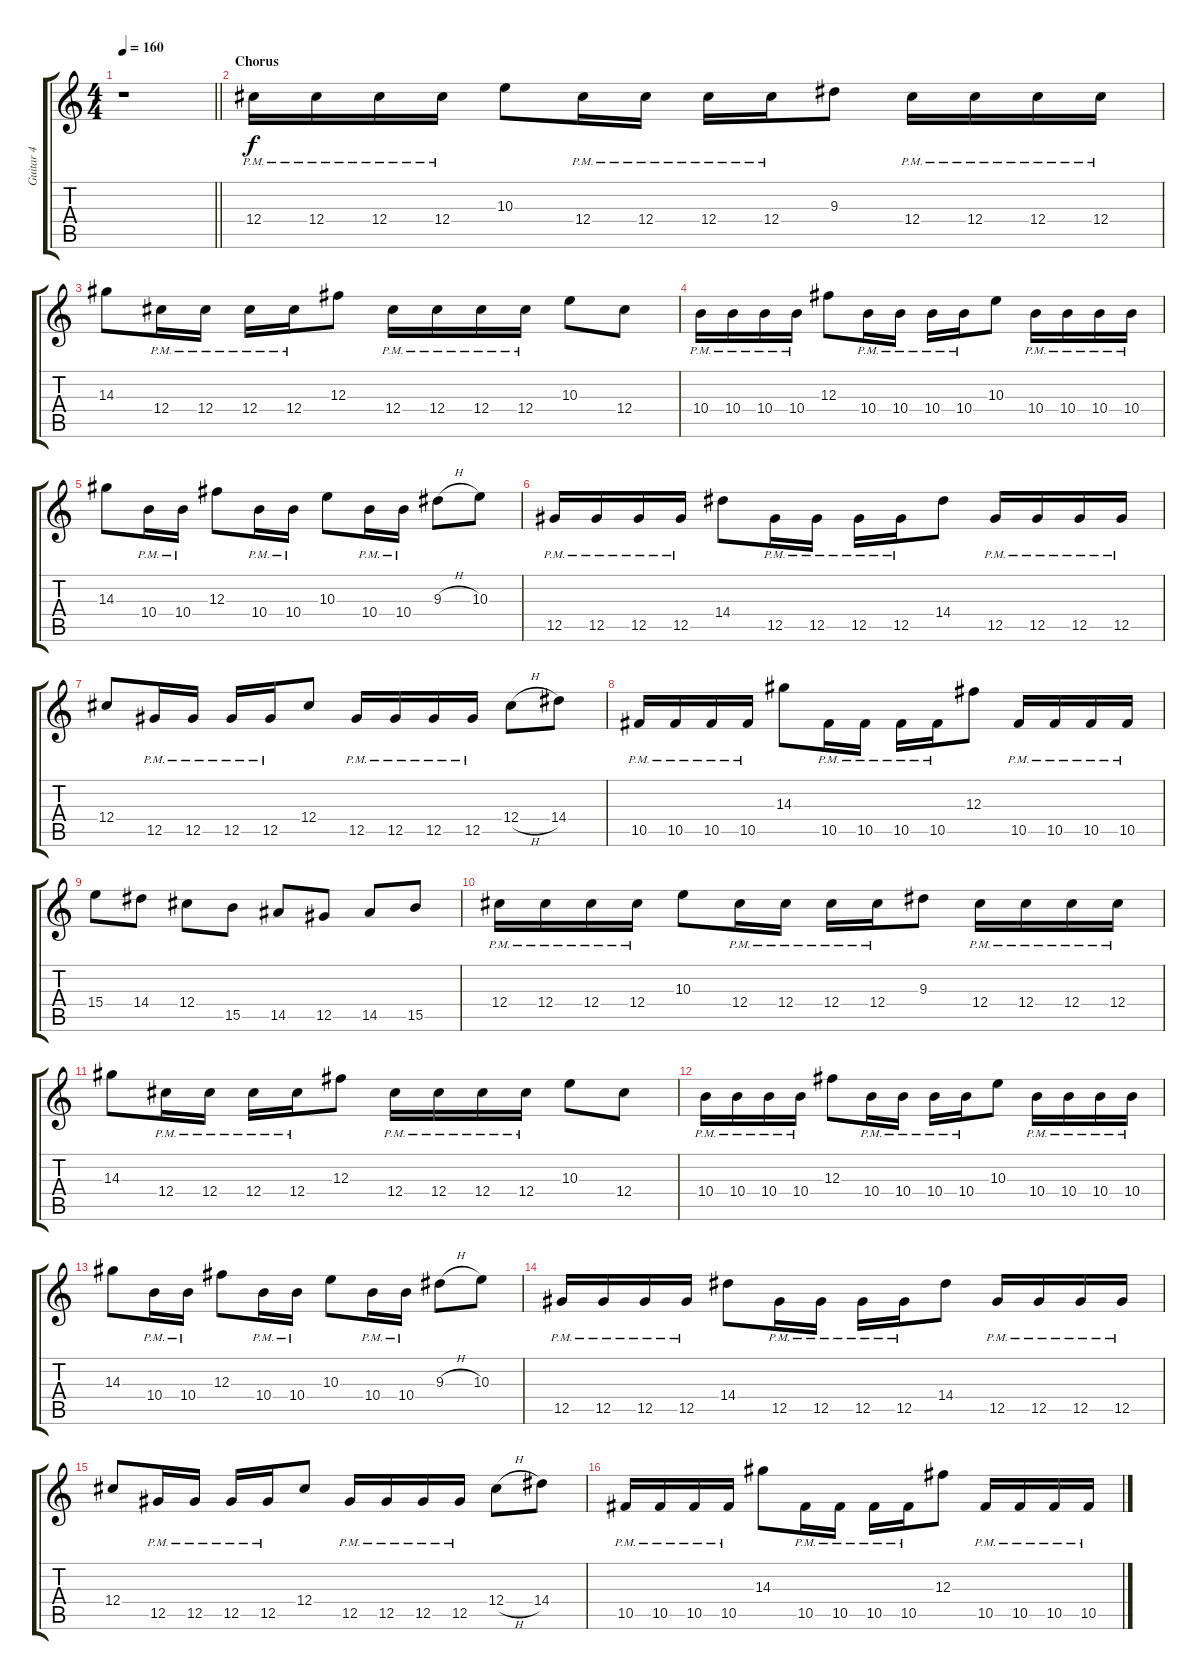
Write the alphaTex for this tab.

\track ("Guitar 4" "Guitar 4") {instrument distortionguitar}
\staff {score tabs}
\tuning (Eb4 Bb3 Gb3 Db3 Ab2 Db2) {hide}
\ts (4 4)
\tempo 160
\clef g2
\barLineRight lightlight
\ks c
r.1{dy f} |
\section ("" "Chorus")
12.4{pm}.16 12.4{pm}.16 12.4{pm}.16 12.4{pm}.16 10.3.8 12.4{pm}.16 12.4{pm}.16 12.4{pm}.16 12.4{pm}.16 9.3.8 12.4{pm}.16 12.4{pm}.16 12.4{pm}.16 12.4{pm}.16 |
14.3.8 12.4{pm}.16 12.4{pm}.16 12.4{pm}.16 12.4{pm}.16 12.3.8 12.4{pm}.16 12.4{pm}.16 12.4{pm}.16 12.4{pm}.16 10.3.8 12.4.8 |
10.4{pm}.16 10.4{pm}.16 10.4{pm}.16 10.4{pm}.16 12.3.8 10.4{pm}.16 10.4{pm}.16 10.4{pm}.16 10.4{pm}.16 10.3.8 10.4{pm}.16 10.4{pm}.16 10.4{pm}.16 10.4{pm}.16 |
14.3.8 10.4{pm}.16 10.4{pm}.16 12.3.8 10.4{pm}.16 10.4{pm}.16 10.3.8 10.4{pm}.16 10.4{pm}.16 9.3{h}.8 10.3.8 |
12.5{pm}.16 12.5{pm}.16 12.5{pm}.16 12.5{pm}.16 14.4.8 12.5{pm}.16 12.5{pm}.16 12.5{pm}.16 12.5{pm}.16 14.4.8 12.5{pm}.16 12.5{pm}.16 12.5{pm}.16 12.5{pm}.16 |
12.4.8 12.5{pm}.16 12.5{pm}.16 12.5{pm}.16 12.5{pm}.16 12.4.8 12.5{pm}.16 12.5{pm}.16 12.5{pm}.16 12.5{pm}.16 12.4{h}.8 14.4.8 |
10.5{pm}.16 10.5{pm}.16 10.5{pm}.16 10.5{pm}.16 14.3.8 10.5{pm}.16 10.5{pm}.16 10.5{pm}.16 10.5{pm}.16 12.3.8 10.5{pm}.16 10.5{pm}.16 10.5{pm}.16 10.5{pm}.16 |
15.4.8 14.4.8 12.4.8 15.5.8 14.5.8 12.5.8 14.5.8 15.5.8 |
12.4{pm}.16 12.4{pm}.16 12.4{pm}.16 12.4{pm}.16 10.3.8 12.4{pm}.16 12.4{pm}.16 12.4{pm}.16 12.4{pm}.16 9.3.8 12.4{pm}.16 12.4{pm}.16 12.4{pm}.16 12.4{pm}.16 |
14.3.8 12.4{pm}.16 12.4{pm}.16 12.4{pm}.16 12.4{pm}.16 12.3.8 12.4{pm}.16 12.4{pm}.16 12.4{pm}.16 12.4{pm}.16 10.3.8 12.4.8 |
10.4{pm}.16 10.4{pm}.16 10.4{pm}.16 10.4{pm}.16 12.3.8 10.4{pm}.16 10.4{pm}.16 10.4{pm}.16 10.4{pm}.16 10.3.8 10.4{pm}.16 10.4{pm}.16 10.4{pm}.16 10.4{pm}.16 |
14.3.8 10.4{pm}.16 10.4{pm}.16 12.3.8 10.4{pm}.16 10.4{pm}.16 10.3.8 10.4{pm}.16 10.4{pm}.16 9.3{h}.8 10.3.8 |
12.5{pm}.16 12.5{pm}.16 12.5{pm}.16 12.5{pm}.16 14.4.8 12.5{pm}.16 12.5{pm}.16 12.5{pm}.16 12.5{pm}.16 14.4.8 12.5{pm}.16 12.5{pm}.16 12.5{pm}.16 12.5{pm}.16 |
12.4.8 12.5{pm}.16 12.5{pm}.16 12.5{pm}.16 12.5{pm}.16 12.4.8 12.5{pm}.16 12.5{pm}.16 12.5{pm}.16 12.5{pm}.16 12.4{h}.8 14.4.8 |
10.5{pm}.16 10.5{pm}.16 10.5{pm}.16 10.5{pm}.16 14.3.8 10.5{pm}.16 10.5{pm}.16 10.5{pm}.16 10.5{pm}.16 12.3.8 10.5{pm}.16 10.5{pm}.16 10.5{pm}.16 10.5{pm}.16
